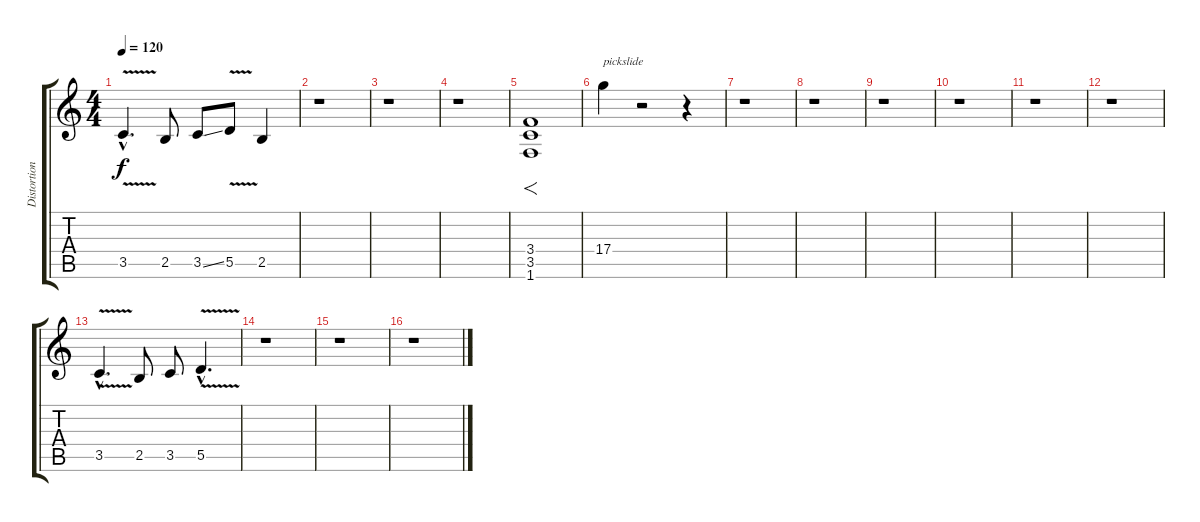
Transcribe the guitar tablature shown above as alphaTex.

\track ("Distortion Guitar" "Distortion") {instrument distortionguitar}
\staff {score tabs}
\tuning (E4 B3 G3 D3 A2 E2) {hide}
\ts (4 4)
\tempo 120
\clef g2
\ks c
3.5{v hac}.4{d dy f} 2.5.8 3.5{ss}.8 5.5{v}.8 2.5.4 |
r.1 |
r.1 |
r.1 |
(3.4 3.5 1.6).1{f} |
17.4.4{txt "pickslide"} r.2 r.4 |
r.1 |
r.1 |
r.1 |
r.1 |
r.1 |
r.1 |
3.5{v hac}.4{d} 2.5.8 3.5.8 5.5{v hac}.4{d} |
r.1 |
r.1 |
r.1
